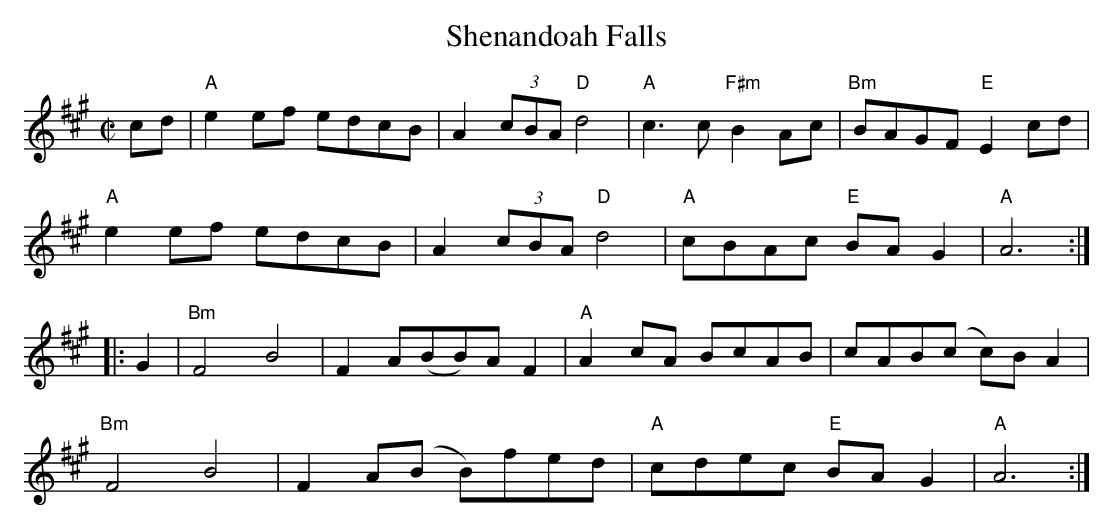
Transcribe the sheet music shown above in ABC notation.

X:1
T:Shenandoah Falls
M:C|
L:1/8
K:A
cd|"A"e2 ef edcB|A2 (3cBA "D"d4|"A"c3c "F#m"B2Ac|"Bm"BAGF "E"E2 cd|
"A"e2 ef edcB|A2 (3cBA "D"d4|"A"cBAc "E"BA G2|"A" A6:|
|:G2|"Bm"F4B4|F2 A(BB)A F2|"A"A2 cA BcAB|cAB(c c)BA2|
"Bm"F4B4|F2 A(B B)fed|"A"cdec "E"BAG2|"A"A6:|
